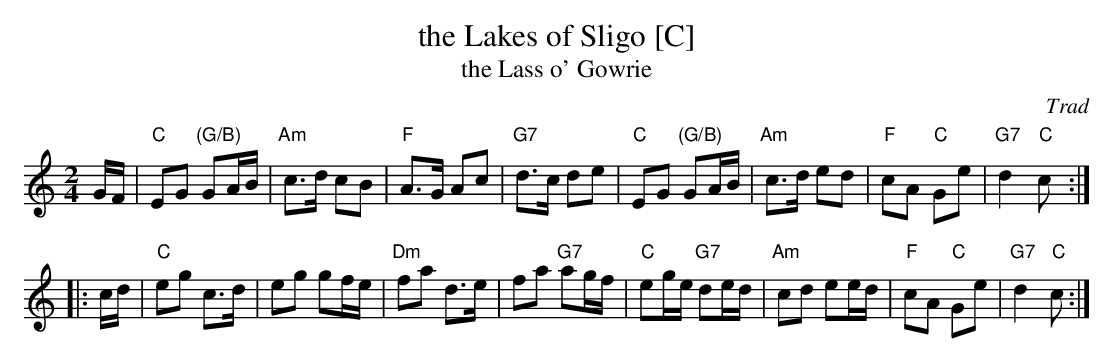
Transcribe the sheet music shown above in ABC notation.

X:1
T: the Lakes of Sligo [C]
T: the Lass o' Gowrie
O: Trad
M: 2/4
L: 1/8
K: C
 G/F/ \
| "C"EG "(G/B)"GA/B/ | "Am"c>d cB | "F"A>G Ac | "G7"d>c de \
| "C"EG "(G/B)"GA/B/ | "Am"c>d ed | "F"cA "C"Ge | "G7"d2 "C"c :|
|: c/d/ \
| "C"eg c>d | eg gf/e/ | "Dm"fa d>e | fa "G7"ag/f/ \
| "C"eg/e/ "G7"de/d/ | "Am"cd ee/d/ | "F"cA "C"Ge | "G7"d2 "C"c :|
